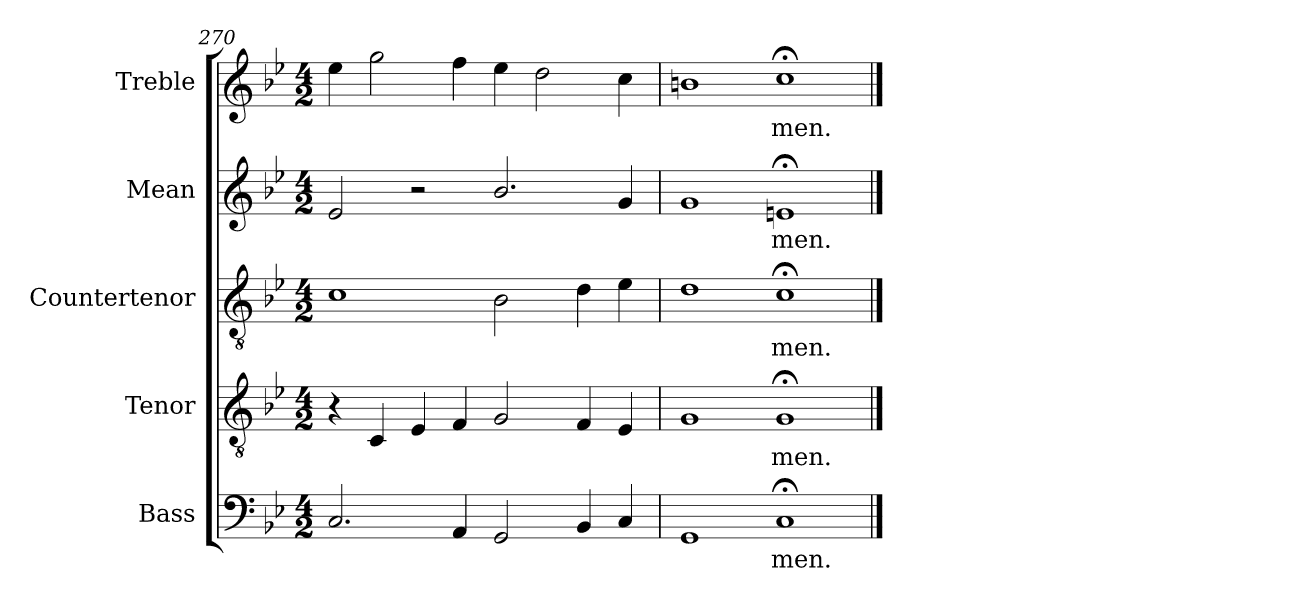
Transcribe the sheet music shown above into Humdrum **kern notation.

**kern	**text	**kern	**text	**kern	**text	**kern	**text	**kern	**text
*part5	*part5	*part4	*part4	*part3	*part3	*part2	*part2	*part1	*part1
*staff5	*staff5	*staff4	*staff4	*staff3	*staff3	*staff2	*staff2	*staff1	*staff1
*I"Bass	*	*I"Tenor	*	*I"Countertenor	*	*I"Mean	*	*I"Treble	*
*I'B.	*	*I'T.	*	*I'CT.	*	*I'M.	*	*I'Tr.	*
*clefF4	*	*clefGv2	*	*clefGv2	*	*clefG2	*	*clefG2	*
*	*	*ITrd7c12	*	*ITrd7c12	*	*	*	*	*
*k[b-e-]	*	*k[b-e-]	*	*k[b-e-]	*	*k[b-e-]	*	*k[b-e-]	*
*g:	*	*g:	*	*g:	*	*g:	*	*g:	*
*M4/2	*	*M4/2	*	*M4/2	*	*M4/2	*	*M4/2	*
=270	=270	=270	=270	=270	=270	=270	=270	=270	=270
2.Ci/	.	4r	.	1Ci	.	2e-i/	.	4ee-i\	.
.	.	4CCi/	.	.	.	.	.	2ggi\	.
.	.	4EE-i/	.	.	.	2r	.	.	.
4AAi/	.	4FFi/	.	.	.	.	.	4ffi\	.
2GGi/	.	2GGi/	.	2BB-i\	.	2.b-i/	.	4ee-i\	.
.	.	.	.	.	.	.	.	2ddi\	.
4BB-i/	.	4FFi/	.	4Di\	.	.	.	.	.
4Ci/	.	4EE-i/	.	4E-i\	.	4gi/	.	4cci\	.
=271	=271	=271	=271	=271	=271	=271	=271	=271	=271
1GGi	.	1GGi	.	1Di	.	1gi	.	1bni	.
!	!LO:LY:b:color=#000000	!	!	!	!	!	!	!	!
!	!	!	!LO:LY:b:color=#000000	!	!	!	!	!	!
!	!	!	!	!	!LO:LY:b:color=#000000	!	!	!	!
!	!	!	!	!	!	!	!LO:LY:b:color=#000000	!	!
!	!	!	!	!	!	!	!	!	!LO:LY:b:color=#000000
1C;i	men.	1GG;i	men.	1C;i	men.	1en;i	men.	1cc;i	men.
==	==	==	==	==	==	==	==	==	==
*-	*-	*-	*-	*-	*-	*-	*-	*-	*-
